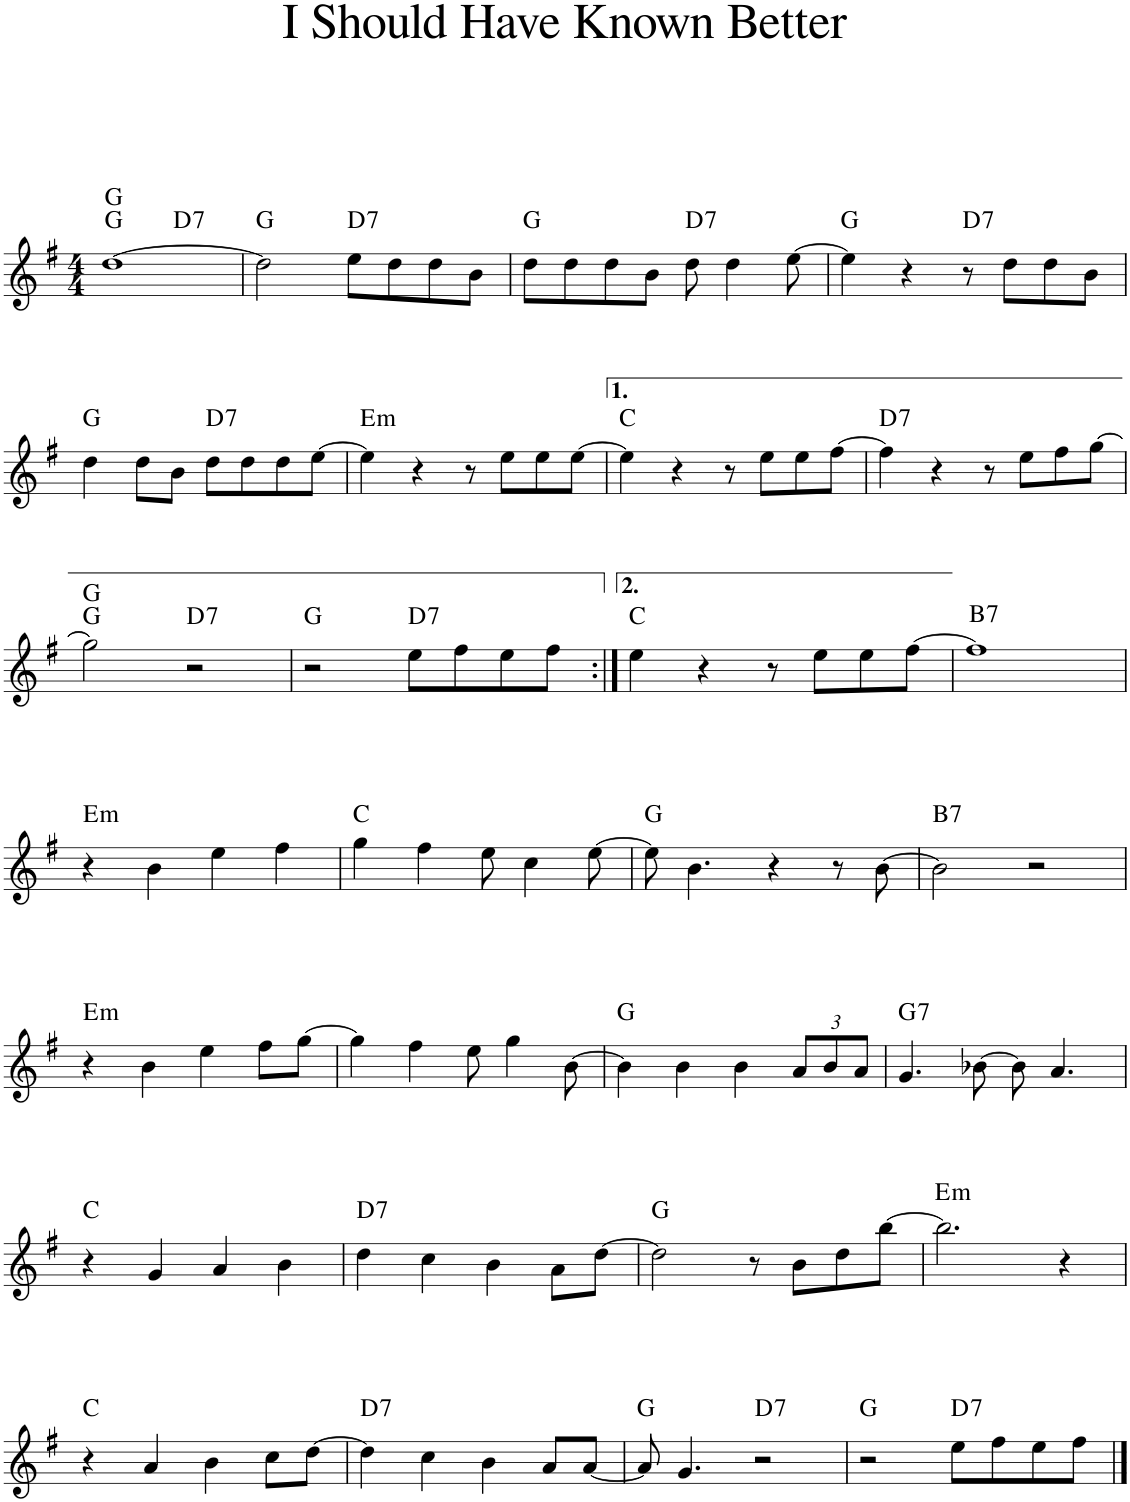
**kern	**harte
*part1	*part1
*staff1	*
*I"Piano	*
*I'Pno.	*
*clefG2	*
*k[f#]	*
*M4/4	*
=1	=1
*^	*
[1dd	2ryy	G:maj G:maj
!	!	!LO:H:kt=7
.	2ryy	D:7
*v	*v	*
=2	=2
2dd\]	G:maj
!	!LO:H:kt=7
8ee\L	D:7
8dd\	.
8dd\	.
8b\J	.
=3	=3
8dd\L	G:maj
8dd\	.
8dd\	.
8b\J	.
!	!LO:H:kt=7
8dd\	D:7
4dd\	.
[8ee\	.
=4	=4
4ee\]	G:maj
4r	.
!	!LO:H:kt=7
8r	D:7
8dd\L	.
8dd\	.
8b\J	.
!!LO:LB:g=z
=5	=5
4dd\	G:maj
8dd\L	.
8b\J	.
!	!LO:H:kt=7
8dd\L	D:7
8dd\	.
8dd\	.
[8ee\J	.
=6	=6
!	!LO:H:kt=m
4ee\]	E:min
4r	.
8r	.
8ee\L	.
8ee\	.
[8ee\J	.
=7	=7
4ee\]	C:maj
4r	.
8r	.
8ee\L	.
8ee\	.
[8ff#\J	.
=8	=8
!	!LO:H:kt=7
4ff#\]	D:7
4r	.
8r	.
8ee\L	.
8ff#\	.
[8gg\J	.
!!LO:LB:g=z
=9	=9
2gg\]	G:maj G:maj
!	!LO:H:kt=7
2r	D:7
=10	=10
2r	G:maj
!	!LO:H:kt=7
8ee\L	D:7
8ff#\	.
8ee\	.
8ff#\J	.
=11:|!	=11:|!
4ee\	C:maj
4r	.
8r	.
8ee\L	.
8ee\	.
[8ff#\J	.
=12	=12
!	!LO:H:kt=7
1ff#]	B:7
!!LO:LB:g=z
=13	=13
!	!LO:H:kt=m
4r	E:min
4b\	.
4ee\	.
4ff#\	.
=14	=14
4gg\	C:maj
4ff#\	.
8ee\	.
4cc\	.
[8ee\	.
=15	=15
8ee\]	G:maj
4.b\	.
4r	.
8r	.
[8b\	.
=16	=16
!	!LO:H:kt=7
2b\]	B:7
2r	.
!!LO:LB:g=z
=17	=17
!	!LO:H:kt=m
4r	E:min
4b\	.
4ee\	.
8ff#\L	.
[8gg\J	.
=18	=18
4gg\]	.
4ff#\	.
8ee\	.
4gg\	.
[8b\	.
=19	=19
4b\]	G:maj
4b\	.
4b\	.
*Xbrackettup	*
12a/L	.
12b/	.
12a/J	.
=20	=20
!	!LO:H:kt=7
4.g/	G:7
[8b-X\	.
8b-\]	.
4.a/	.
!!LO:LB:g=z
=21	=21
4r	C:maj
4g/	.
4a/	.
4b\	.
=22	=22
!	!LO:H:kt=7
4dd\	D:7
4cc\	.
4b\	.
8a\L	.
[8dd\J	.
=23	=23
2dd\]	G:maj
8r	.
8b\L	.
8dd\	.
[8bb\J	.
=24	=24
!	!LO:H:kt=m
2.bb\]	E:min
4r	.
!!LO:LB:g=z
=25	=25
4r	C:maj
4a/	.
4b\	.
8cc\L	.
[8dd\J	.
=26	=26
!	!LO:H:kt=7
4dd\]	D:7
4cc\	.
4b\	.
8a/L	.
[8a/J	.
=27	=27
8a/]	G:maj
4.g/	.
!	!LO:H:kt=7
2r	D:7
=28	=28
2r	G:maj
!	!LO:H:kt=7
8ee\L	D:7
8ff#\	.
8ee\	.
8ff#\J	.
==	==
*-	*-
